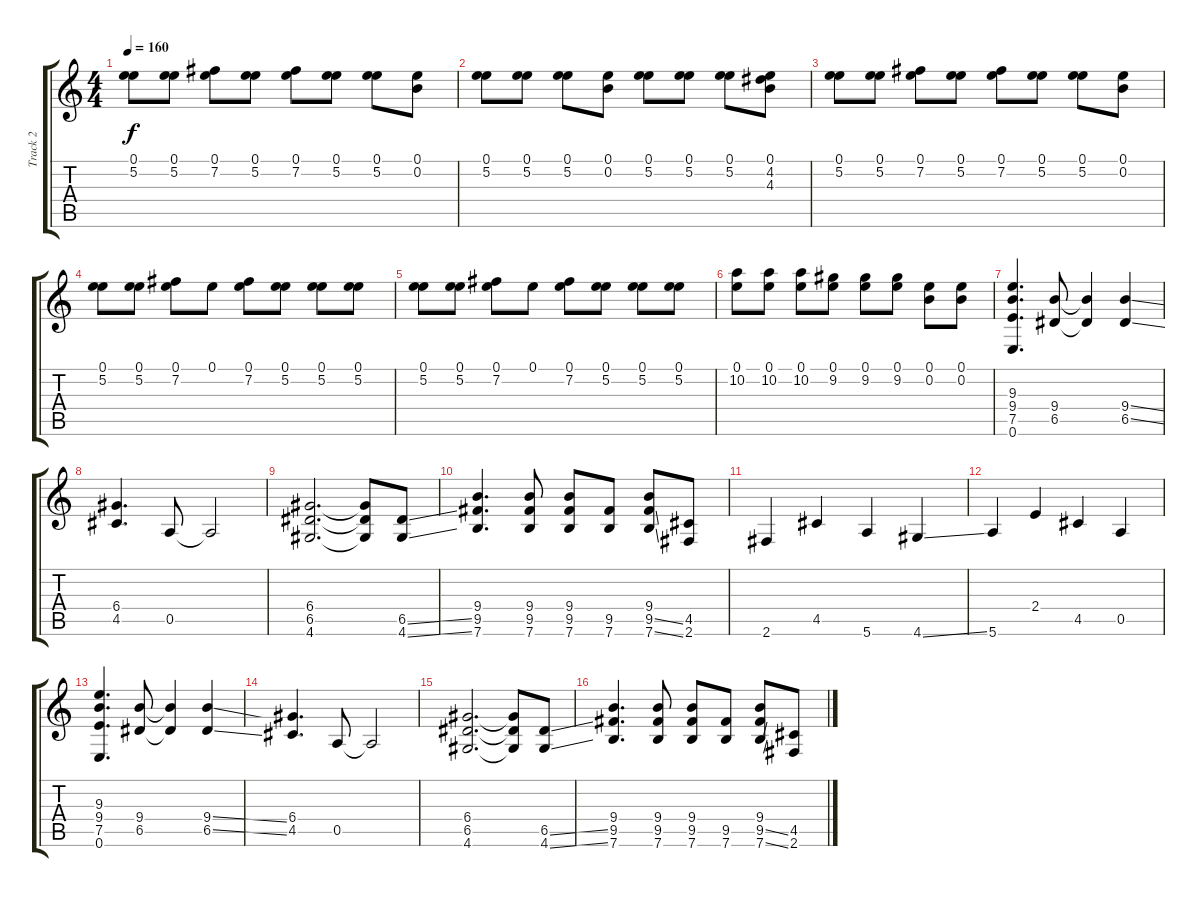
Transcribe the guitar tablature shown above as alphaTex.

\track ("Track 2" "Track 2") {instrument overdrivenguitar}
\staff {score tabs}
\tuning (E4 B3 G3 D3 A2 E2) {hide}
\ts (4 4)
\tempo 160
\clef g2
\ks c
(0.1 5.2).8{dy f} (0.1 5.2).8 (0.1 7.2).8 (0.1 5.2).8 (0.1 7.2).8 (0.1 5.2).8 (0.1 5.2).8 (0.1 0.2).8 |
(0.1 5.2).8 (0.1 5.2).8 (0.1 5.2).8 (0.1 0.2).8 (0.1 5.2).8 (0.1 5.2).8 (0.1 5.2).8 (0.1 4.2 4.3).8 |
(0.1 5.2).8 (0.1 5.2).8 (0.1 7.2).8 (0.1 5.2).8 (0.1 7.2).8 (0.1 5.2).8 (0.1 5.2).8 (0.1 0.2).8 |
(0.1 5.2).8 (0.1 5.2).8 (0.1 7.2).8 0.1.8 (0.1 7.2).8 (0.1 5.2).8 (0.1 5.2).8 (0.1 5.2).8 |
(0.1 5.2).8 (0.1 5.2).8 (0.1 7.2).8 0.1.8 (0.1 7.2).8 (0.1 5.2).8 (0.1 5.2).8 (0.1 5.2).8 |
(0.1 10.2).8 (0.1 10.2).8 (0.1 10.2).8 (0.1 9.2).8 (0.1 9.2).8 (0.1 9.2).8 (0.1 0.2).8 (0.1 0.2).8 |
(9.3 9.4 7.5 0.6).4{d} (9.4 6.5).8 (9.4{t} 6.5{t}).4 (9.4{ss} 6.5{ss}).4 |
(6.4 4.5).4{d} 0.5.8 0.5{t}.2 |
(6.4 6.5 4.6).2{d} (6.4{t} 6.5{t} 4.6{t}).8 (6.5{ss} 4.6{ss}).8 |
(9.4 9.5 7.6).4{d} (9.4 9.5 7.6).8 (9.4 9.5 7.6).8 (9.5 7.6).8 (9.4 9.5{ss} 7.6{ss}).8 (4.5 2.6).8 |
2.6.4 4.5.4 5.6.4 4.6{ss}.4 |
5.6.4 2.4.4 4.5.4 0.5.4 |
(9.3 9.4 7.5 0.6).4{d} (9.4 6.5).8 (9.4{t} 6.5{t}).4 (9.4{ss} 6.5{ss}).4 |
(6.4 4.5).4{d} 0.5.8 0.5{t}.2 |
(6.4 6.5 4.6).2{d} (6.4{t} 6.5{t} 4.6{t}).8 (6.5{ss} 4.6{ss}).8 |
(9.4 9.5 7.6).4{d} (9.4 9.5 7.6).8 (9.4 9.5 7.6).8 (9.5 7.6).8 (9.4 9.5{ss} 7.6{ss}).8 (4.5 2.6).8
